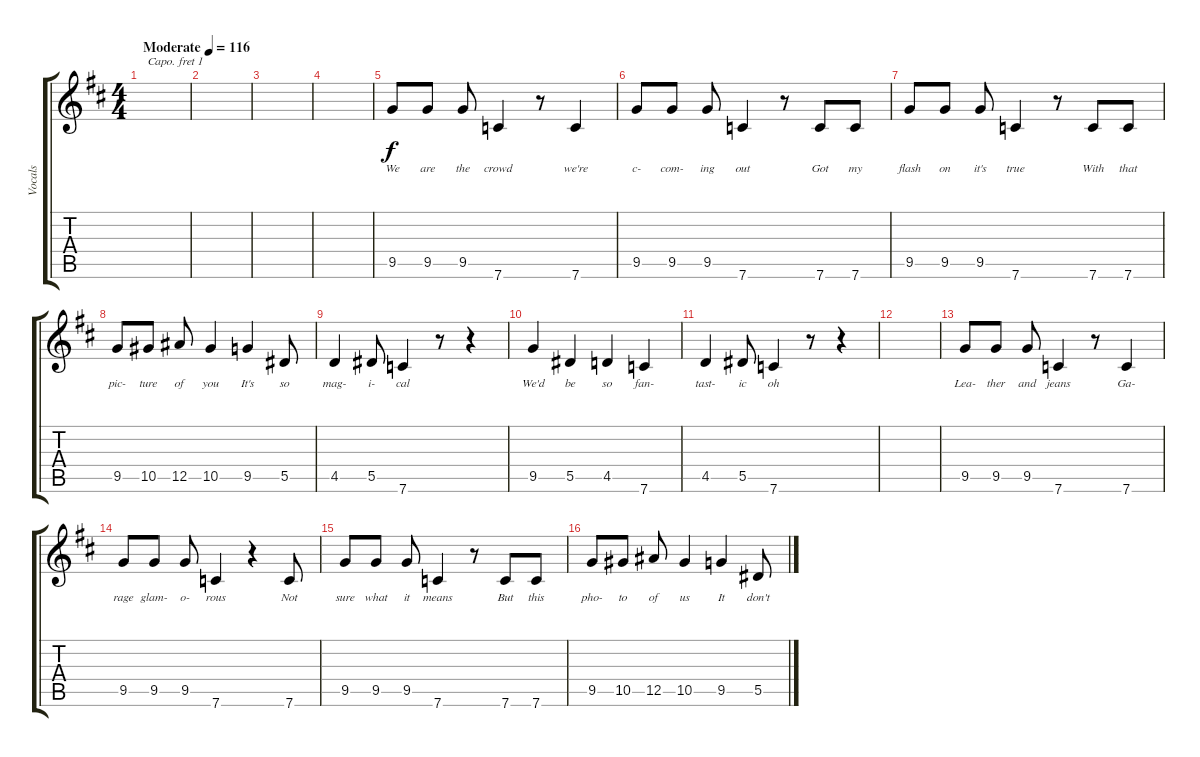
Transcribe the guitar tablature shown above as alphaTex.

\track ("Vocals" "Vocals") {instrument distortionguitar}
\staff {score tabs}
\capo 1
\tuning (E4 B3 G3 D3 A2 E2) {hide}
\ts (4 4)
\tempo (116 "Moderate")
\clef g2
\ks bminor
|
|
|
|
9.5.8{lyrics (0 "We") lyrics (1 "") lyrics (2 "") lyrics (3 "") lyrics (4 "")} 9.5.8{lyrics (0 "are") lyrics (1 "") lyrics (2 "") lyrics (3 "") lyrics (4 "")} 9.5.8{lyrics (0 "the") lyrics (1 "") lyrics (2 "") lyrics (3 "") lyrics (4 "")} 7.6.4{lyrics (0 "crowd") lyrics (1 "") lyrics (2 "") lyrics (3 "") lyrics (4 "")} r.8 7.6.4{lyrics (0 "we're") lyrics (1 "") lyrics (2 "") lyrics (3 "") lyrics (4 "")} |
9.5.8{lyrics (0 "c-") lyrics (1 "") lyrics (2 "") lyrics (3 "") lyrics (4 "")} 9.5.8{lyrics (0 "com-") lyrics (1 "") lyrics (2 "") lyrics (3 "") lyrics (4 "")} 9.5.8{lyrics (0 "ing") lyrics (1 "") lyrics (2 "") lyrics (3 "") lyrics (4 "")} 7.6.4{lyrics (0 "out") lyrics (1 "") lyrics (2 "") lyrics (3 "") lyrics (4 "")} r.8 7.6.8{lyrics (0 "Got") lyrics (1 "") lyrics (2 "") lyrics (3 "") lyrics (4 "")} 7.6.8{lyrics (0 "my") lyrics (1 "") lyrics (2 "") lyrics (3 "") lyrics (4 "")} |
9.5.8{lyrics (0 "flash") lyrics (1 "") lyrics (2 "") lyrics (3 "") lyrics (4 "")} 9.5.8{lyrics (0 "on") lyrics (1 "") lyrics (2 "") lyrics (3 "") lyrics (4 "")} 9.5.8{lyrics (0 "it's") lyrics (1 "") lyrics (2 "") lyrics (3 "") lyrics (4 "")} 7.6.4{lyrics (0 "true") lyrics (1 "") lyrics (2 "") lyrics (3 "") lyrics (4 "")} r.8 7.6.8{lyrics (0 "With") lyrics (1 "") lyrics (2 "") lyrics (3 "") lyrics (4 "")} 7.6.8{lyrics (0 "that") lyrics (1 "") lyrics (2 "") lyrics (3 "") lyrics (4 "")} |
9.5.8{lyrics (0 "pic-") lyrics (1 "") lyrics (2 "") lyrics (3 "") lyrics (4 "")} 10.5.8{lyrics (0 "ture") lyrics (1 "") lyrics (2 "") lyrics (3 "") lyrics (4 "")} 12.5.8{lyrics (0 "of") lyrics (1 "") lyrics (2 "") lyrics (3 "") lyrics (4 "")} 10.5.4{lyrics (0 "you") lyrics (1 "") lyrics (2 "") lyrics (3 "") lyrics (4 "")} 9.5.4{lyrics (0 "It's") lyrics (1 "") lyrics (2 "") lyrics (3 "") lyrics (4 "")} 5.5.8{lyrics (0 "so") lyrics (1 "") lyrics (2 "") lyrics (3 "") lyrics (4 "")} |
4.5.4{lyrics (0 "mag-") lyrics (1 "") lyrics (2 "") lyrics (3 "") lyrics (4 "")} 5.5.8{lyrics (0 "i-") lyrics (1 "") lyrics (2 "") lyrics (3 "") lyrics (4 "")} 7.6.4{lyrics (0 "cal") lyrics (1 "") lyrics (2 "") lyrics (3 "") lyrics (4 "")} r.8 r.4 |
9.5.4{lyrics (0 "We'd") lyrics (1 "") lyrics (2 "") lyrics (3 "") lyrics (4 "")} 5.5.4{lyrics (0 "be") lyrics (1 "") lyrics (2 "") lyrics (3 "") lyrics (4 "")} 4.5.4{lyrics (0 "so") lyrics (1 "") lyrics (2 "") lyrics (3 "") lyrics (4 "")} 7.6.4{lyrics (0 "fan-") lyrics (1 "") lyrics (2 "") lyrics (3 "") lyrics (4 "")} |
4.5.4{lyrics (0 "tast-") lyrics (1 "") lyrics (2 "") lyrics (3 "") lyrics (4 "")} 5.5.8{lyrics (0 "ic") lyrics (1 "") lyrics (2 "") lyrics (3 "") lyrics (4 "")} 7.6.4{lyrics (0 "oh") lyrics (1 "") lyrics (2 "") lyrics (3 "") lyrics (4 "")} r.8 r.4 |
|
9.5.8{lyrics (0 "Lea-") lyrics (1 "") lyrics (2 "") lyrics (3 "") lyrics (4 "")} 9.5.8{lyrics (0 "ther") lyrics (1 "") lyrics (2 "") lyrics (3 "") lyrics (4 "")} 9.5.8{lyrics (0 "and") lyrics (1 "") lyrics (2 "") lyrics (3 "") lyrics (4 "")} 7.6.4{lyrics (0 "jeans") lyrics (1 "") lyrics (2 "") lyrics (3 "") lyrics (4 "")} r.8 7.6.4{lyrics (0 "Ga-") lyrics (1 "") lyrics (2 "") lyrics (3 "") lyrics (4 "")} |
9.5.8{lyrics (0 "rage") lyrics (1 "") lyrics (2 "") lyrics (3 "") lyrics (4 "")} 9.5.8{lyrics (0 "glam-") lyrics (1 "") lyrics (2 "") lyrics (3 "") lyrics (4 "")} 9.5.8{lyrics (0 "o-") lyrics (1 "") lyrics (2 "") lyrics (3 "") lyrics (4 "")} 7.6.4{lyrics (0 "rous") lyrics (1 "") lyrics (2 "") lyrics (3 "") lyrics (4 "")} r.4 7.6.8{lyrics (0 "Not") lyrics (1 "") lyrics (2 "") lyrics (3 "") lyrics (4 "")} |
9.5.8{lyrics (0 "sure") lyrics (1 "") lyrics (2 "") lyrics (3 "") lyrics (4 "")} 9.5.8{lyrics (0 "what") lyrics (1 "") lyrics (2 "") lyrics (3 "") lyrics (4 "")} 9.5.8{lyrics (0 "it") lyrics (1 "") lyrics (2 "") lyrics (3 "") lyrics (4 "")} 7.6.4{lyrics (0 "means") lyrics (1 "") lyrics (2 "") lyrics (3 "") lyrics (4 "")} r.8 7.6.8{lyrics (0 "But") lyrics (1 "") lyrics (2 "") lyrics (3 "") lyrics (4 "")} 7.6.8{lyrics (0 "this") lyrics (1 "") lyrics (2 "") lyrics (3 "") lyrics (4 "")} |
9.5.8{lyrics (0 "pho-") lyrics (1 "") lyrics (2 "") lyrics (3 "") lyrics (4 "")} 10.5.8{lyrics (0 "to") lyrics (1 "") lyrics (2 "") lyrics (3 "") lyrics (4 "")} 12.5.8{lyrics (0 "of") lyrics (1 "") lyrics (2 "") lyrics (3 "") lyrics (4 "")} 10.5.4{lyrics (0 "us") lyrics (1 "") lyrics (2 "") lyrics (3 "") lyrics (4 "")} 9.5.4{lyrics (0 "It") lyrics (1 "") lyrics (2 "") lyrics (3 "") lyrics (4 "")} 5.5.8{lyrics (0 "don't") lyrics (1 "") lyrics (2 "") lyrics (3 "") lyrics (4 "")}
